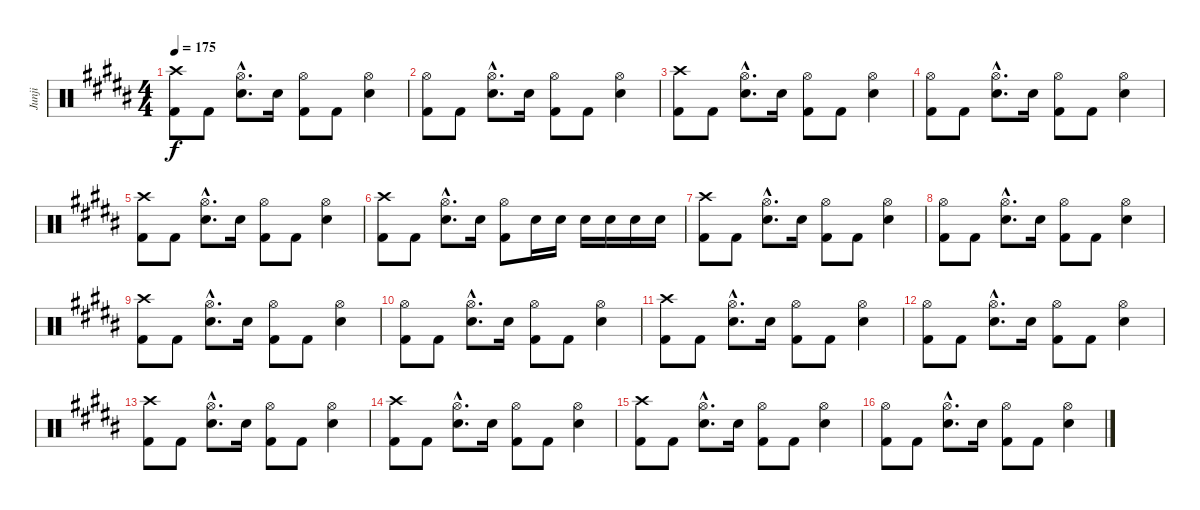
\track ("Junji" "Junji") {instrument percussion}
\staff {score}
\articulation defaults
\ts (4 4)
\tempo 175
\clef neutral
\ks b
("Crash high (hit)" "Kick (hit) 2").8{dy f} "Kick (hit) 2".8 ("Hi-Hat (open)"{hac} "Snare (hit) 2"{hac}).8{d} "Snare (hit) 2".16 ("Hi-Hat (open)" "Kick (hit) 2").8 "Kick (hit) 2".8 ("Hi-Hat (open)" "Snare (hit) 2").4 |
("Hi-Hat (open)" "Kick (hit) 2").8 "Kick (hit) 2".8 ("Hi-Hat (open)"{hac} "Snare (hit) 2"{hac}).8{d} "Snare (hit) 2".16 ("Hi-Hat (open)" "Kick (hit) 2").8 "Kick (hit) 2".8 ("Hi-Hat (open)" "Snare (hit) 2").4 |
("Crash high (hit)" "Kick (hit) 2").8 "Kick (hit) 2".8 ("Hi-Hat (open)"{hac} "Snare (hit) 2"{hac}).8{d} "Snare (hit) 2".16 ("Hi-Hat (open)" "Kick (hit) 2").8 "Kick (hit) 2".8 ("Hi-Hat (open)" "Snare (hit) 2").4 |
("Hi-Hat (open)" "Kick (hit) 2").8 "Kick (hit) 2".8 ("Hi-Hat (open)"{hac} "Snare (hit) 2"{hac}).8{d} "Snare (hit) 2".16 ("Hi-Hat (open)" "Kick (hit) 2").8 "Kick (hit) 2".8 ("Hi-Hat (open)" "Snare (hit) 2").4 |
("Crash high (hit)" "Kick (hit) 2").8 "Kick (hit) 2".8 ("Hi-Hat (open)"{hac} "Snare (hit) 2"{hac}).8{d} "Snare (hit) 2".16 ("Hi-Hat (open)" "Kick (hit) 2").8 "Kick (hit) 2".8 ("Hi-Hat (open)" "Snare (hit) 2").4 |
("Crash high (hit)" "Kick (hit) 2").8 "Kick (hit) 2".8 ("Hi-Hat (open)"{hac} "Snare (hit) 2"{hac}).8{d} "Snare (hit) 2".16 ("Hi-Hat (open)" "Kick (hit) 2").8 "Snare (hit) 2".16 "Snare (hit) 2".16 "Snare (hit) 2".16 "Snare (hit) 2".16 "Snare (hit) 2".16 "Snare (hit) 2".16 |
("Crash high (hit)" "Kick (hit) 2").8 "Kick (hit) 2".8 ("Hi-Hat (open)"{hac} "Snare (hit) 2"{hac}).8{d} "Snare (hit) 2".16 ("Hi-Hat (open)" "Kick (hit) 2").8 "Kick (hit) 2".8 ("Hi-Hat (open)" "Snare (hit) 2").4 |
("Hi-Hat (open)" "Kick (hit) 2").8 "Kick (hit) 2".8 ("Hi-Hat (open)"{hac} "Snare (hit) 2"{hac}).8{d} "Snare (hit) 2".16 ("Hi-Hat (open)" "Kick (hit) 2").8 "Kick (hit) 2".8 ("Hi-Hat (open)" "Snare (hit) 2").4 |
("Crash high (hit)" "Kick (hit) 2").8 "Kick (hit) 2".8 ("Hi-Hat (open)"{hac} "Snare (hit) 2"{hac}).8{d} "Snare (hit) 2".16 ("Hi-Hat (open)" "Kick (hit) 2").8 "Kick (hit) 2".8 ("Hi-Hat (open)" "Snare (hit) 2").4 |
("Hi-Hat (open)" "Kick (hit) 2").8 "Kick (hit) 2".8 ("Hi-Hat (open)"{hac} "Snare (hit) 2"{hac}).8{d} "Snare (hit) 2".16 ("Hi-Hat (open)" "Kick (hit) 2").8 "Kick (hit) 2".8 ("Hi-Hat (open)" "Snare (hit) 2").4 |
("Crash high (hit)" "Kick (hit) 2").8 "Kick (hit) 2".8 ("Hi-Hat (open)"{hac} "Snare (hit) 2"{hac}).8{d} "Snare (hit) 2".16 ("Hi-Hat (open)" "Kick (hit) 2").8 "Kick (hit) 2".8 ("Hi-Hat (open)" "Snare (hit) 2").4 |
("Hi-Hat (open)" "Kick (hit) 2").8 "Kick (hit) 2".8 ("Hi-Hat (open)"{hac} "Snare (hit) 2"{hac}).8{d} "Snare (hit) 2".16 ("Hi-Hat (open)" "Kick (hit) 2").8 "Kick (hit) 2".8 ("Hi-Hat (open)" "Snare (hit) 2").4 |
("Crash high (hit)" "Kick (hit) 2").8 "Kick (hit) 2".8 ("Hi-Hat (open)"{hac} "Snare (hit) 2"{hac}).8{d} "Snare (hit) 2".16 ("Hi-Hat (open)" "Kick (hit) 2").8 "Kick (hit) 2".8 ("Hi-Hat (open)" "Snare (hit) 2").4 |
("Crash high (hit)" "Kick (hit) 2").8 "Kick (hit) 2".8 ("Hi-Hat (open)"{hac} "Snare (hit) 2"{hac}).8{d} "Snare (hit) 2".16 ("Hi-Hat (open)" "Kick (hit) 2").8 "Kick (hit) 2".8 ("Hi-Hat (open)" "Snare (hit) 2").4 |
("Crash high (hit)" "Kick (hit) 2").8 "Kick (hit) 2".8 ("Hi-Hat (open)"{hac} "Snare (hit) 2"{hac}).8{d} "Snare (hit) 2".16 ("Hi-Hat (open)" "Kick (hit) 2").8 "Kick (hit) 2".8 ("Hi-Hat (open)" "Snare (hit) 2").4 |
("Hi-Hat (open)" "Kick (hit) 2").8 "Kick (hit) 2".8 ("Hi-Hat (open)"{hac} "Snare (hit) 2"{hac}).8{d} "Snare (hit) 2".16 ("Hi-Hat (open)" "Kick (hit) 2").8 "Kick (hit) 2".8 ("Hi-Hat (open)" "Snare (hit) 2").4
